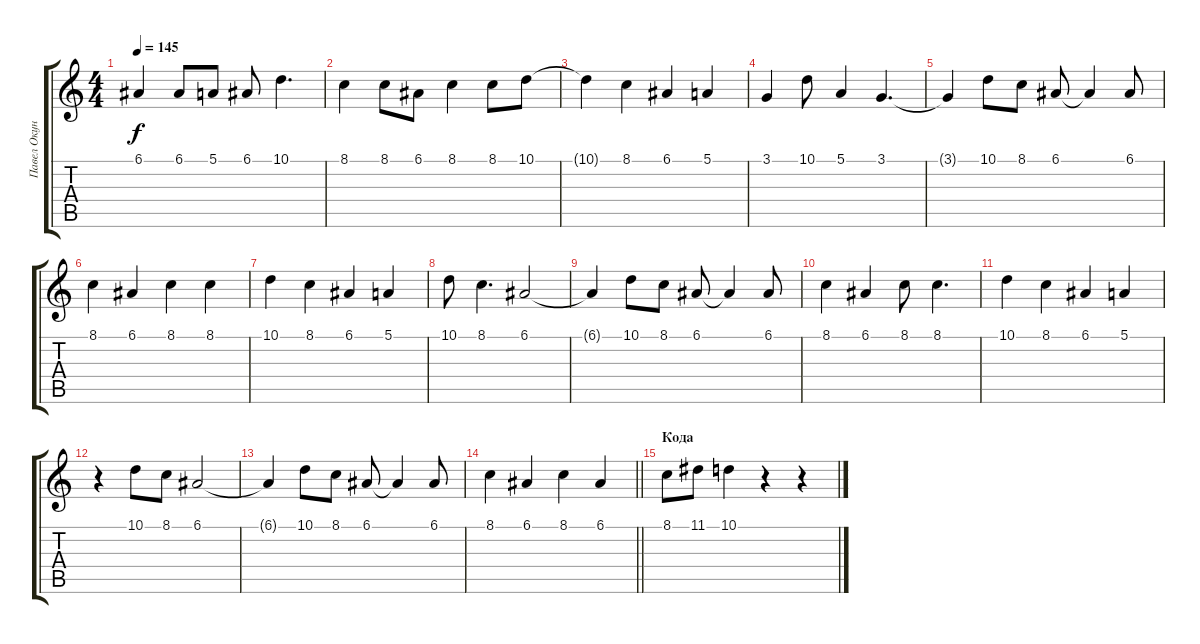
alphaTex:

\track ("Павел Окунев" "Павел Окун") {instrument cello}
\staff {score tabs}
\tuning (E4 B3 G3 D3 A2 E2) {hide}
\ts (4 4)
\tempo 145
\clef g2
\ks c
6.1{t}.4{dy f} 6.1.8 5.1.8 6.1.8 10.1.4{d} |
8.1.4 8.1.8 6.1.8 8.1.4 8.1.8 10.1.8 |
10.1{t}.4 8.1.4 6.1.4 5.1.4 |
3.1.4 10.1.8 5.1.4 3.1.4{d} |
3.1{t}.4 10.1.8 8.1.8 6.1.8 6.1{t}.4 6.1.8 |
8.1.4 6.1.4 8.1.4 8.1.4 |
10.1.4 8.1.4 6.1.4 5.1.4 |
10.1.8 8.1.4{d} 6.1.2 |
6.1{t}.4 10.1.8 8.1.8 6.1.8 6.1{t}.4 6.1.8 |
8.1.4 6.1.4 8.1.8 8.1.4{d} |
10.1.4 8.1.4 6.1.4 5.1.4 |
r.4 10.1.8 8.1.8 6.1.2 |
6.1{t}.4 10.1.8 8.1.8 6.1.8 6.1{t}.4 6.1.8 |
\barLineRight lightlight
8.1.4 6.1.4 8.1.4 6.1.4 |
\section ("" "Кода")
8.1.8 11.1.8 10.1.4 r.4 r.4
